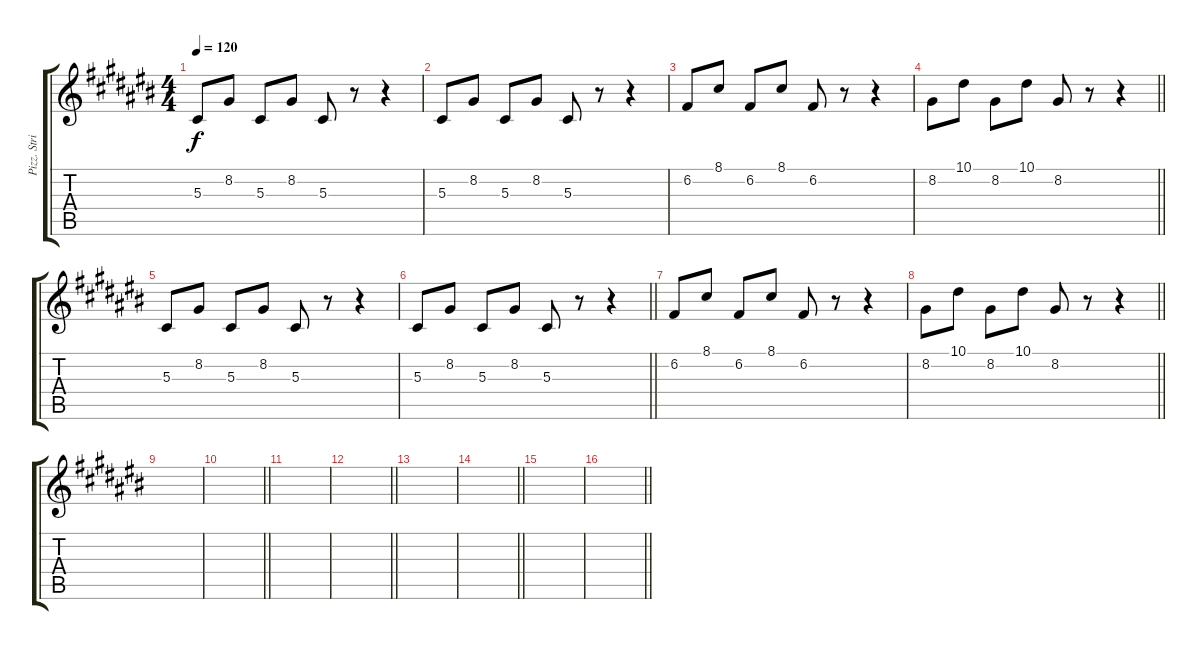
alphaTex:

\track ("Pizz. Strings" "Pizz. Stri") {instrument pizzicatostrings}
\staff {score tabs}
\tuning (F4 C4 Ab3 Eb3 Bb2 Eb2) {hide}
\ts (4 4)
\tempo 120
\clef g2
\ks c#
5.3.8{dy f} 8.2.8 5.3.8 8.2.8 5.3.8 r.8 r.4 |
5.3.8 8.2.8 5.3.8 8.2.8 5.3.8 r.8 r.4 |
6.2.8 8.1.8 6.2.8 8.1.8 6.2.8 r.8 r.4 |
\barLineRight lightlight
8.2.8 10.1.8 8.2.8 10.1.8 8.2.8 r.8 r.4 |
5.3.8 8.2.8 5.3.8 8.2.8 5.3.8 r.8 r.4 |
\barLineRight lightlight
5.3.8 8.2.8 5.3.8 8.2.8 5.3.8 r.8 r.4 |
6.2.8 8.1.8 6.2.8 8.1.8 6.2.8 r.8 r.4 |
\barLineRight lightlight
8.2.8 10.1.8 8.2.8 10.1.8 8.2.8 r.8 r.4 |
|
\barLineRight lightlight
|
|
\barLineRight lightlight
|
|
\barLineRight lightlight
|
|
\barLineRight lightlight
